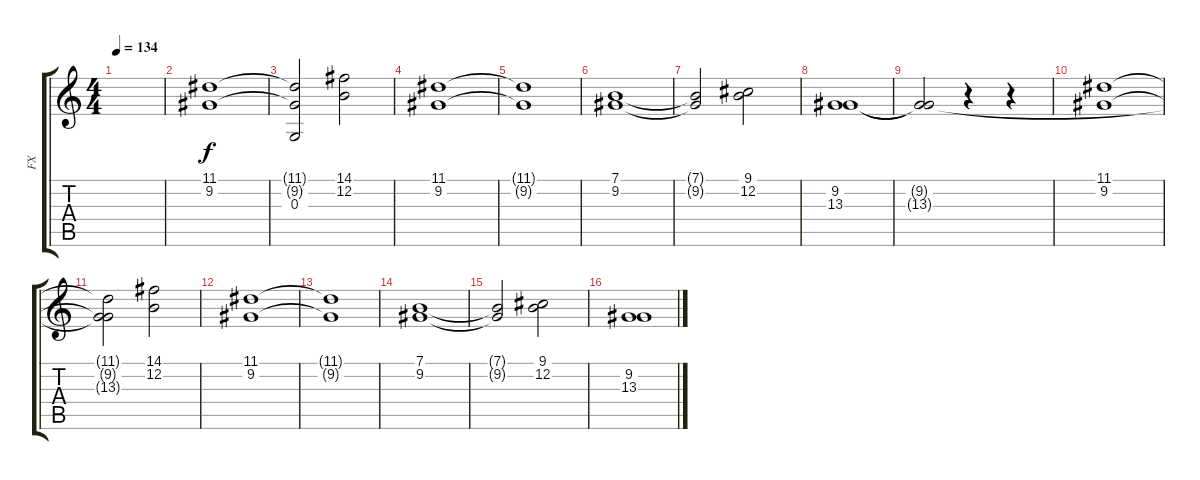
\track ("FX" "FX") {instrument lead6voice}
\staff {score tabs}
\tuning (E4 B3 G3 D3 A2 E2) {hide}
\ts (4 4)
\tempo 134
\clef g2
\ks c
|
(11.1 9.2).1 |
(11.1{t} 9.2{t} 0.3).2 (14.1 12.2).2 |
(11.1 9.2).1 |
(11.1{t} 9.2{t}).1 |
(7.1 9.2).1 |
(7.1{t} 9.2{t}).2 (9.1 12.2).2 |
(9.2 13.3).1 |
(9.2{t} 13.3{t}).2 r.4 r.4 |
(11.1 9.2).1 |
(11.1{t} 9.2{t} 13.3{t}).2 (14.1 12.2).2 |
(11.1 9.2).1 |
(11.1{t} 9.2{t}).1 |
(7.1 9.2).1 |
(7.1{t} 9.2{t}).2 (9.1 12.2).2 |
(9.2 13.3).1
